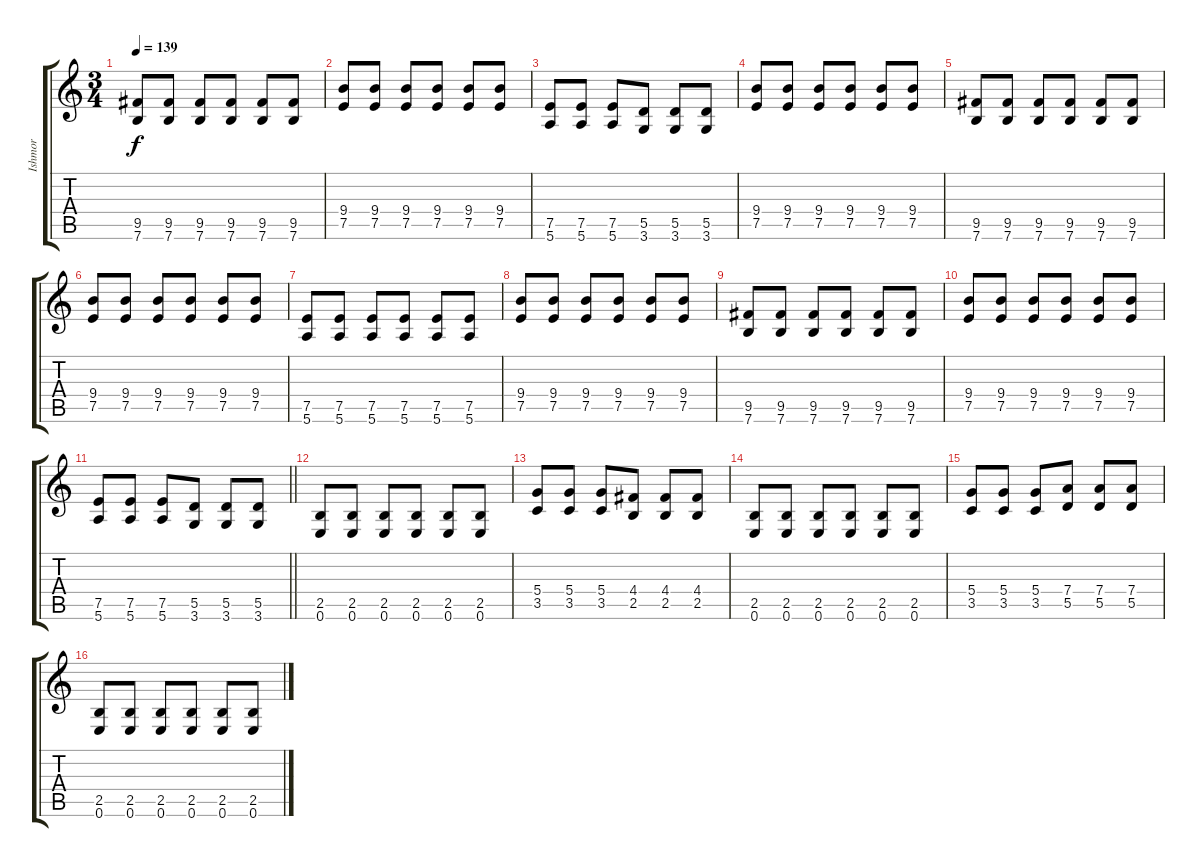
\track ("Ishmor" "Ishmor") {instrument distortionguitar}
\staff {score tabs}
\tuning (E4 B3 G3 D3 A2 E2) {hide}
\ts (3 4)
\tempo 139
\clef g2
\ks c
(9.5 7.6).8{dy f} (9.5 7.6).8 (9.5 7.6).8 (9.5 7.6).8 (9.5 7.6).8 (9.5 7.6).8 |
(9.4 7.5).8 (9.4 7.5).8 (9.4 7.5).8 (9.4 7.5).8 (9.4 7.5).8 (9.4 7.5).8 |
(7.5 5.6).8 (7.5 5.6).8 (7.5 5.6).8 (5.5 3.6).8 (5.5 3.6).8 (5.5 3.6).8 |
(9.4 7.5).8 (9.4 7.5).8 (9.4 7.5).8 (9.4 7.5).8 (9.4 7.5).8 (9.4 7.5).8 |
(9.5 7.6).8 (9.5 7.6).8 (9.5 7.6).8 (9.5 7.6).8 (9.5 7.6).8 (9.5 7.6).8 |
(9.4 7.5).8 (9.4 7.5).8 (9.4 7.5).8 (9.4 7.5).8 (9.4 7.5).8 (9.4 7.5).8 |
(7.5 5.6).8 (7.5 5.6).8 (7.5 5.6).8 (7.5 5.6).8 (7.5 5.6).8 (7.5 5.6).8 |
(9.4 7.5).8 (9.4 7.5).8 (9.4 7.5).8 (9.4 7.5).8 (9.4 7.5).8 (9.4 7.5).8 |
(9.5 7.6).8 (9.5 7.6).8 (9.5 7.6).8 (9.5 7.6).8 (9.5 7.6).8 (9.5 7.6).8 |
(9.4 7.5).8 (9.4 7.5).8 (9.4 7.5).8 (9.4 7.5).8 (9.4 7.5).8 (9.4 7.5).8 |
\barLineRight lightlight
(7.5 5.6).8 (7.5 5.6).8 (7.5 5.6).8 (5.5 3.6).8 (5.5 3.6).8 (5.5 3.6).8 |
(2.5 0.6).8 (2.5 0.6).8 (2.5 0.6).8 (2.5 0.6).8 (2.5 0.6).8 (2.5 0.6).8 |
(5.4 3.5).8 (5.4 3.5).8 (5.4 3.5).8 (4.4 2.5).8 (4.4 2.5).8 (4.4 2.5).8 |
(2.5 0.6).8 (2.5 0.6).8 (2.5 0.6).8 (2.5 0.6).8 (2.5 0.6).8 (2.5 0.6).8 |
(5.4 3.5).8 (5.4 3.5).8 (5.4 3.5).8 (7.4 5.5).8 (7.4 5.5).8 (7.4 5.5).8 |
(2.5 0.6).8 (2.5 0.6).8 (2.5 0.6).8 (2.5 0.6).8 (2.5 0.6).8 (2.5 0.6).8
